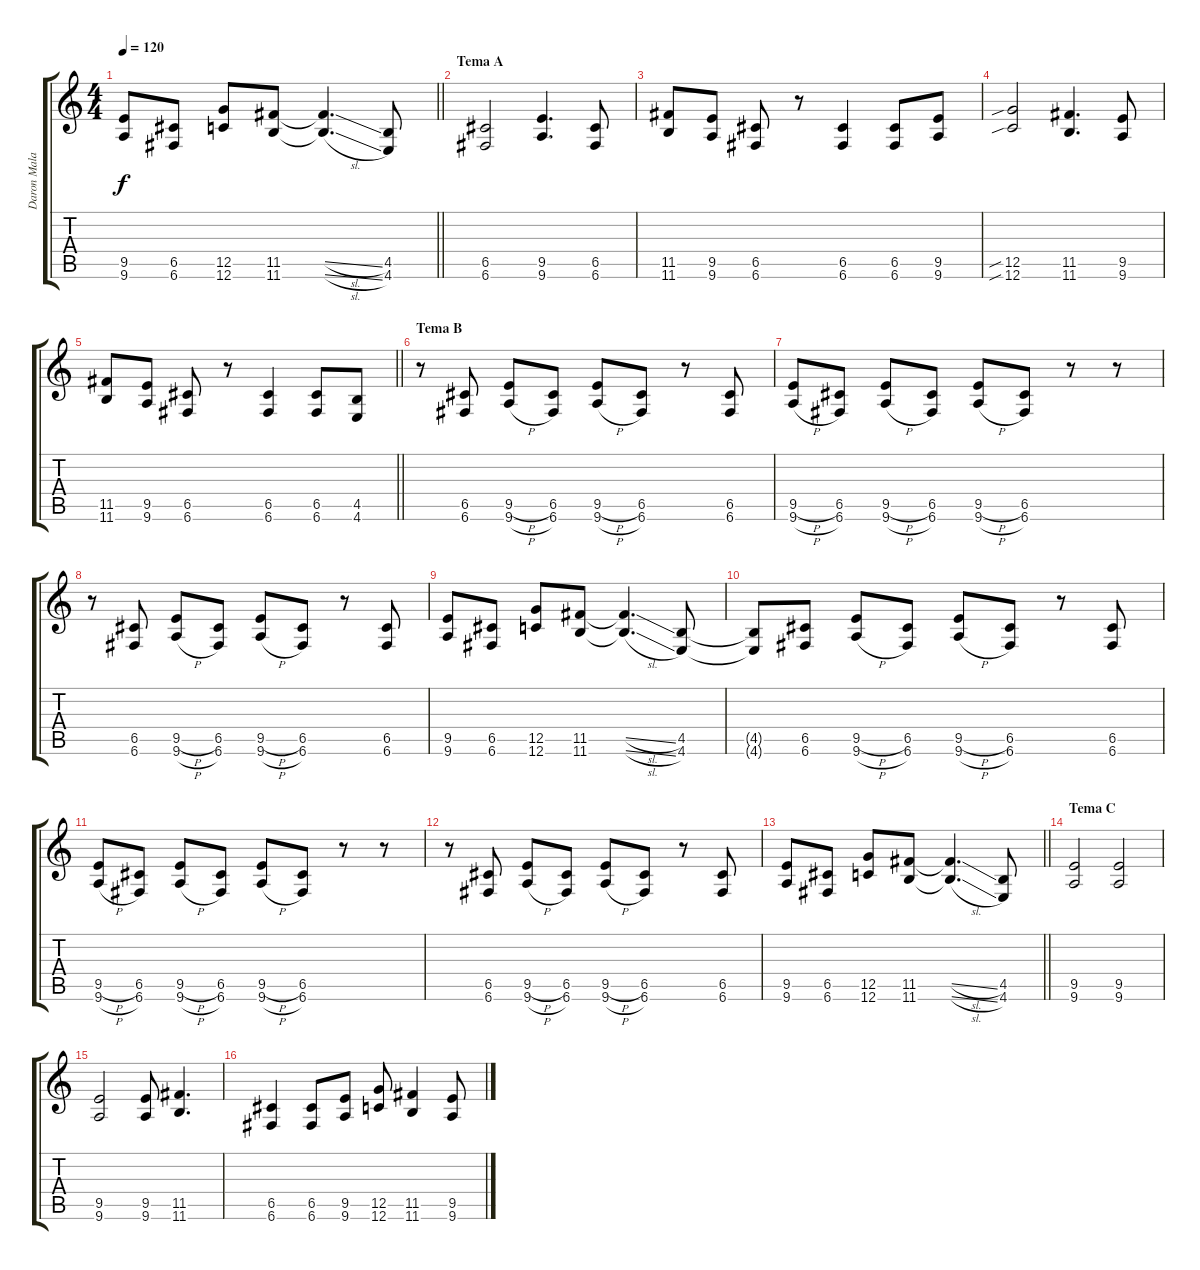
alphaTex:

\track ("Daron Malakian (2º Guitarra)" "Daron Mala") {instrument distortionguitar}
\staff {score tabs}
\tuning (D4 A3 F3 C3 G2 C2) {hide}
\ts (4 4)
\tempo 120
\clef g2
\barLineRight lightlight
\ks c
(9.5 9.6).8{dy f} (6.5 6.6).8 (12.5 12.6).8 (11.5 11.6).8 (11.5{sl t} 11.6{sl t}).4{d} (4.5 4.6).8 |
\section ("" "Tema A")
(6.5 6.6).2 (9.5 9.6).4{d} (6.5 6.6).8 |
(11.5 11.6).8 (9.5 9.6).8 (6.5 6.6).8 r.8 (6.5 6.6).4 (6.5 6.6).8 (9.5 9.6).8 |
(12.5{sib} 12.6{sib}).2 (11.5 11.6).4{d} (9.5 9.6).8 |
\barLineRight lightlight
(11.5 11.6).8 (9.5 9.6).8 (6.5 6.6).8 r.8 (6.5 6.6).4 (6.5 6.6).8 (4.5 4.6).8 |
\section ("" "Tema B")
r.8 (6.5 6.6).8 (9.5{h} 9.6{h}).8 (6.5 6.6).8 (9.5{h} 9.6{h}).8 (6.5 6.6).8 r.8 (6.5 6.6).8 |
(9.5{h} 9.6{h}).8 (6.5 6.6).8 (9.5{h} 9.6{h}).8 (6.5 6.6).8 (9.5{h} 9.6{h}).8 (6.5 6.6).8 r.8 r.8 |
r.8 (6.5 6.6).8 (9.5{h} 9.6{h}).8 (6.5 6.6).8 (9.5{h} 9.6{h}).8 (6.5 6.6).8 r.8 (6.5 6.6).8 |
(9.5 9.6).8 (6.5 6.6).8 (12.5 12.6).8 (11.5 11.6).8 (11.5{sl t} 11.6{sl t}).4{d} (4.5 4.6).8 |
(4.5{t} 4.6{t}).8 (6.5 6.6).8 (9.5{h} 9.6{h}).8 (6.5 6.6).8 (9.5{h} 9.6{h}).8 (6.5 6.6).8 r.8 (6.5 6.6).8 |
(9.5{h} 9.6{h}).8 (6.5 6.6).8 (9.5{h} 9.6{h}).8 (6.5 6.6).8 (9.5{h} 9.6{h}).8 (6.5 6.6).8 r.8 r.8 |
r.8 (6.5 6.6).8 (9.5{h} 9.6{h}).8 (6.5 6.6).8 (9.5{h} 9.6{h}).8 (6.5 6.6).8 r.8 (6.5 6.6).8 |
\barLineRight lightlight
(9.5 9.6).8 (6.5 6.6).8 (12.5 12.6).8 (11.5 11.6).8 (11.5{sl t} 11.6{sl t}).4{d} (4.5 4.6).8 |
\section ("" "Tema C")
(9.5 9.6).2 (9.5 9.6).2 |
(9.5 9.6).2 (9.5 9.6).8 (11.5 11.6).4{d} |
(6.5 6.6).4 (6.5 6.6).8 (9.5 9.6).8 (12.5 12.6).8 (11.5 11.6).4 (9.5 9.6).8
